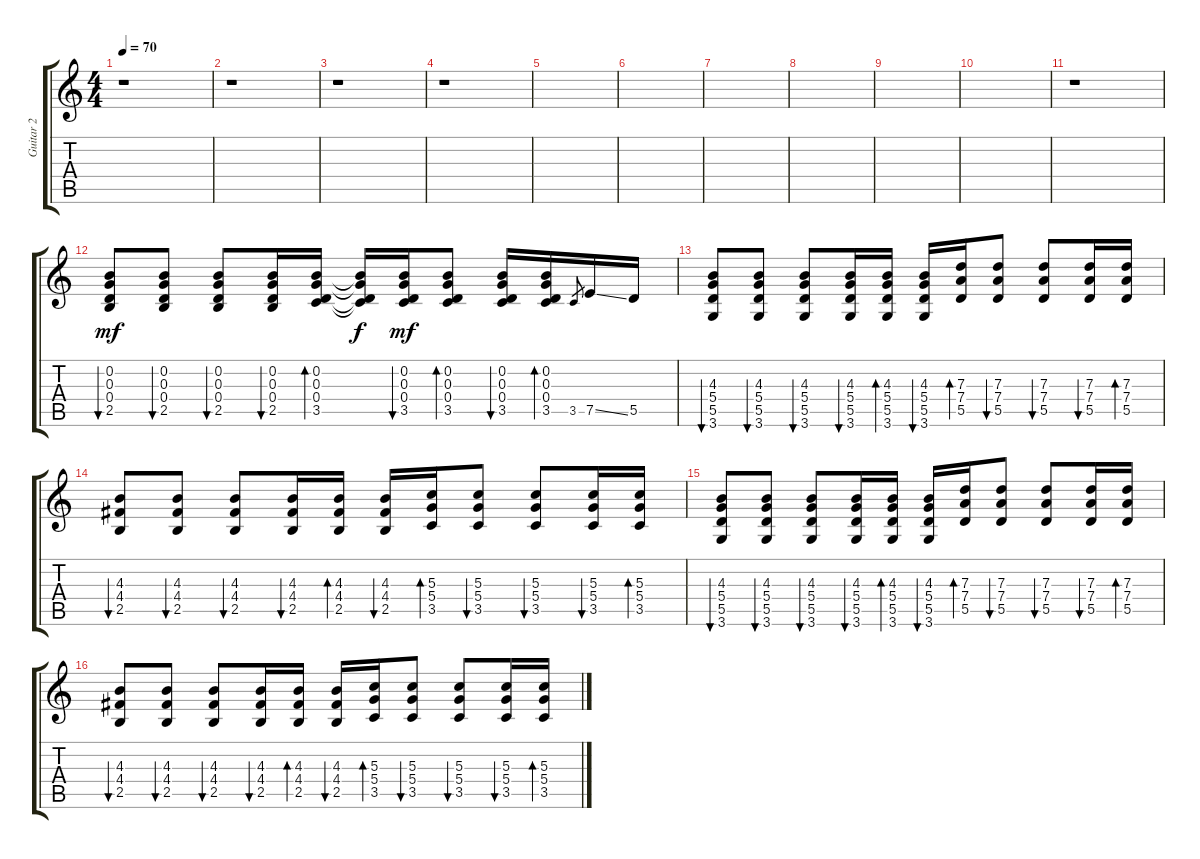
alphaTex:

\track ("Guitar 2" "Guitar 2") {instrument distortionguitar}
\staff {score tabs}
\tuning (E4 B3 G3 D3 A2 E2) {hide}
\ts (4 4)
\tempo 70
\clef g2
\ks c
r.1{dy mf instrument distortionguitar} |
r.1 |
r.1 |
r.1 |
|
|
|
|
|
|
r.1 |
(0.2 0.3 0.4 2.5).8{bu 30} (0.2 0.3 0.4 2.5).8{bu 30} (0.2 0.3 0.4 2.5).8{bu 30} (0.2 0.3 0.4 2.5).16{bu 30} (0.2 0.3 0.4 3.5).16{bd 30} (0.2{t} 0.3{t} 0.4{t} 3.5{t}).16{dy f} (0.2 0.3 0.4 3.5).16{bu 30 dy mf} (0.2 0.3 0.4 3.5).8{bd 30} (0.2 0.3 0.4 3.5).16{bu 30} (0.2 0.3 0.4 3.5).16{bd 30} 3.5.8{gr} 7.5{ss}.16 5.5.16 |
(4.3 5.4 5.5 3.6).8{bu 30} (4.3 5.4 5.5 3.6).8{bu 30} (4.3 5.4 5.5 3.6).8{bu 30} (4.3 5.4 5.5 3.6).16{bu 30} (4.3 5.4 5.5 3.6).16{bd 30} (4.3 5.4 5.5 3.6).16{bu 30} (7.3 7.4 5.5).16{bd 30} (7.3 7.4 5.5).8{bu 30} (7.3 7.4 5.5).8{bu 30} (7.3 7.4 5.5).16{bu 30} (7.3 7.4 5.5).16{bd 30} |
(4.3 4.4 2.5).8{bu 30} (4.3 4.4 2.5).8{bu 30} (4.3 4.4 2.5).8{bu 30} (4.3 4.4 2.5).16{bu 30} (4.3 4.4 2.5).16{bd 30} (4.3 4.4 2.5).16{bu 30} (5.3 5.4 3.5).16{bd 30} (5.3 5.4 3.5).8{bu 30} (5.3 5.4 3.5).8{bu 30} (5.3 5.4 3.5).16{bu 30} (5.3 5.4 3.5).16{bd 30} |
(4.3 5.4 5.5 3.6).8{bu 30} (4.3 5.4 5.5 3.6).8{bu 30} (4.3 5.4 5.5 3.6).8{bu 30} (4.3 5.4 5.5 3.6).16{bu 30} (4.3 5.4 5.5 3.6).16{bd 30} (4.3 5.4 5.5 3.6).16{bu 30} (7.3 7.4 5.5).16{bd 30} (7.3 7.4 5.5).8{bu 30} (7.3 7.4 5.5).8{bu 30} (7.3 7.4 5.5).16{bu 30} (7.3 7.4 5.5).16{bd 30} |
(4.3 4.4 2.5).8{bu 30} (4.3 4.4 2.5).8{bu 30} (4.3 4.4 2.5).8{bu 30} (4.3 4.4 2.5).16{bu 30} (4.3 4.4 2.5).16{bd 30} (4.3 4.4 2.5).16{bu 30} (5.3 5.4 3.5).16{bd 30} (5.3 5.4 3.5).8{bu 30} (5.3 5.4 3.5).8{bu 30} (5.3 5.4 3.5).16{bu 30} (5.3 5.4 3.5).16{bd 30}
